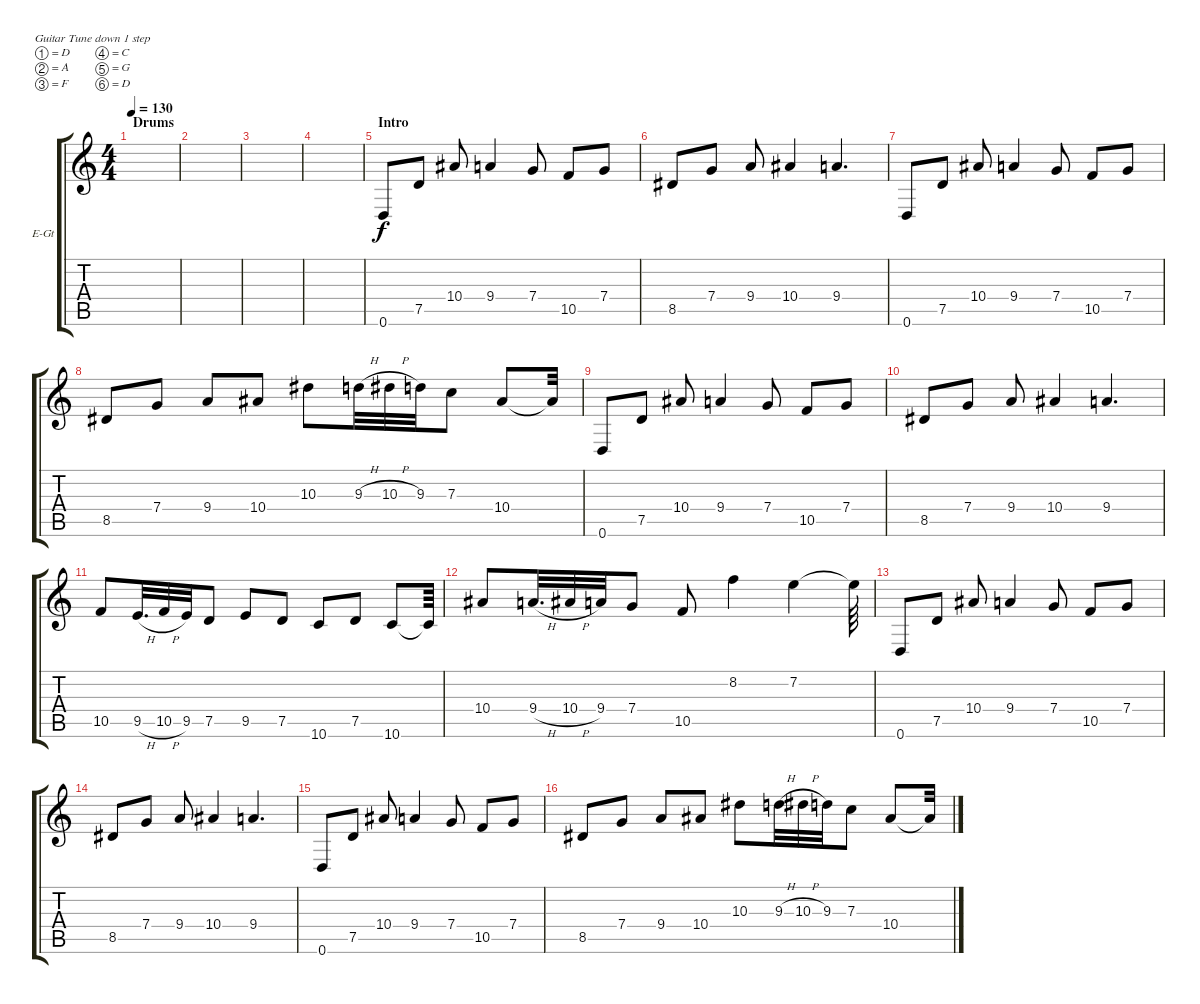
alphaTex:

\defaultSystemsLayout 4
\bracketExtendMode groupsimilarinstruments
\firstSystemTrackNameOrientation horizontal
\otherSystemsTrackNameOrientation horizontal
\track ("Sami" "E-Gt") {instrument distortionguitar}
\staff {score tabs}
\tuning (D4 A3 F3 C3 G2 D2)
\ts (4 4)
\section ("" "Drums")
\tempo 130
\clef g2
\ks c
|
|
|
|
\section ("" "Intro")
0.6.8 7.5.8 10.4.8 9.4.4 7.4.8 10.5.8 7.4.8 |
8.5.8 7.4.8 9.4.8 10.4.4 9.4.4{d} |
0.6.8 7.5.8 10.4.8 9.4.4 7.4.8 10.5.8 7.4.8 |
8.5.8 7.4.8 9.4.8 10.4.8 10.3.8 9.3{h}.32 10.3{h}.32 9.3.32 7.3.8 10.4.8 10.4{t}.32 |
0.6.8 7.5.8 10.4.8 9.4.4 7.4.8 10.5.8 7.4.8 |
8.5.8 7.4.8 9.4.8 10.4.4 9.4.4{d} |
10.5.8 9.5{h}.32{d} 10.5{h}.32 9.5.32 7.5.8 9.5.8 7.5.8 10.6.8 7.5.8 10.6.8 10.6{t}.64 |
10.4.8 9.4{h}.32{d} 10.4{h}.32 9.4.32 7.4.8 10.5.8 8.2.4 7.2.4 7.2{t}.64 |
0.6.8 7.5.8 10.4.8 9.4.4 7.4.8 10.5.8 7.4.8 |
8.5.8 7.4.8 9.4.8 10.4.4 9.4.4{d} |
0.6.8 7.5.8 10.4.8 9.4.4 7.4.8 10.5.8 7.4.8 |
8.5.8 7.4.8 9.4.8 10.4.8 10.3.8 9.3{h}.32 10.3{h}.32 9.3.32 7.3.8 10.4.8 10.4{t}.32
